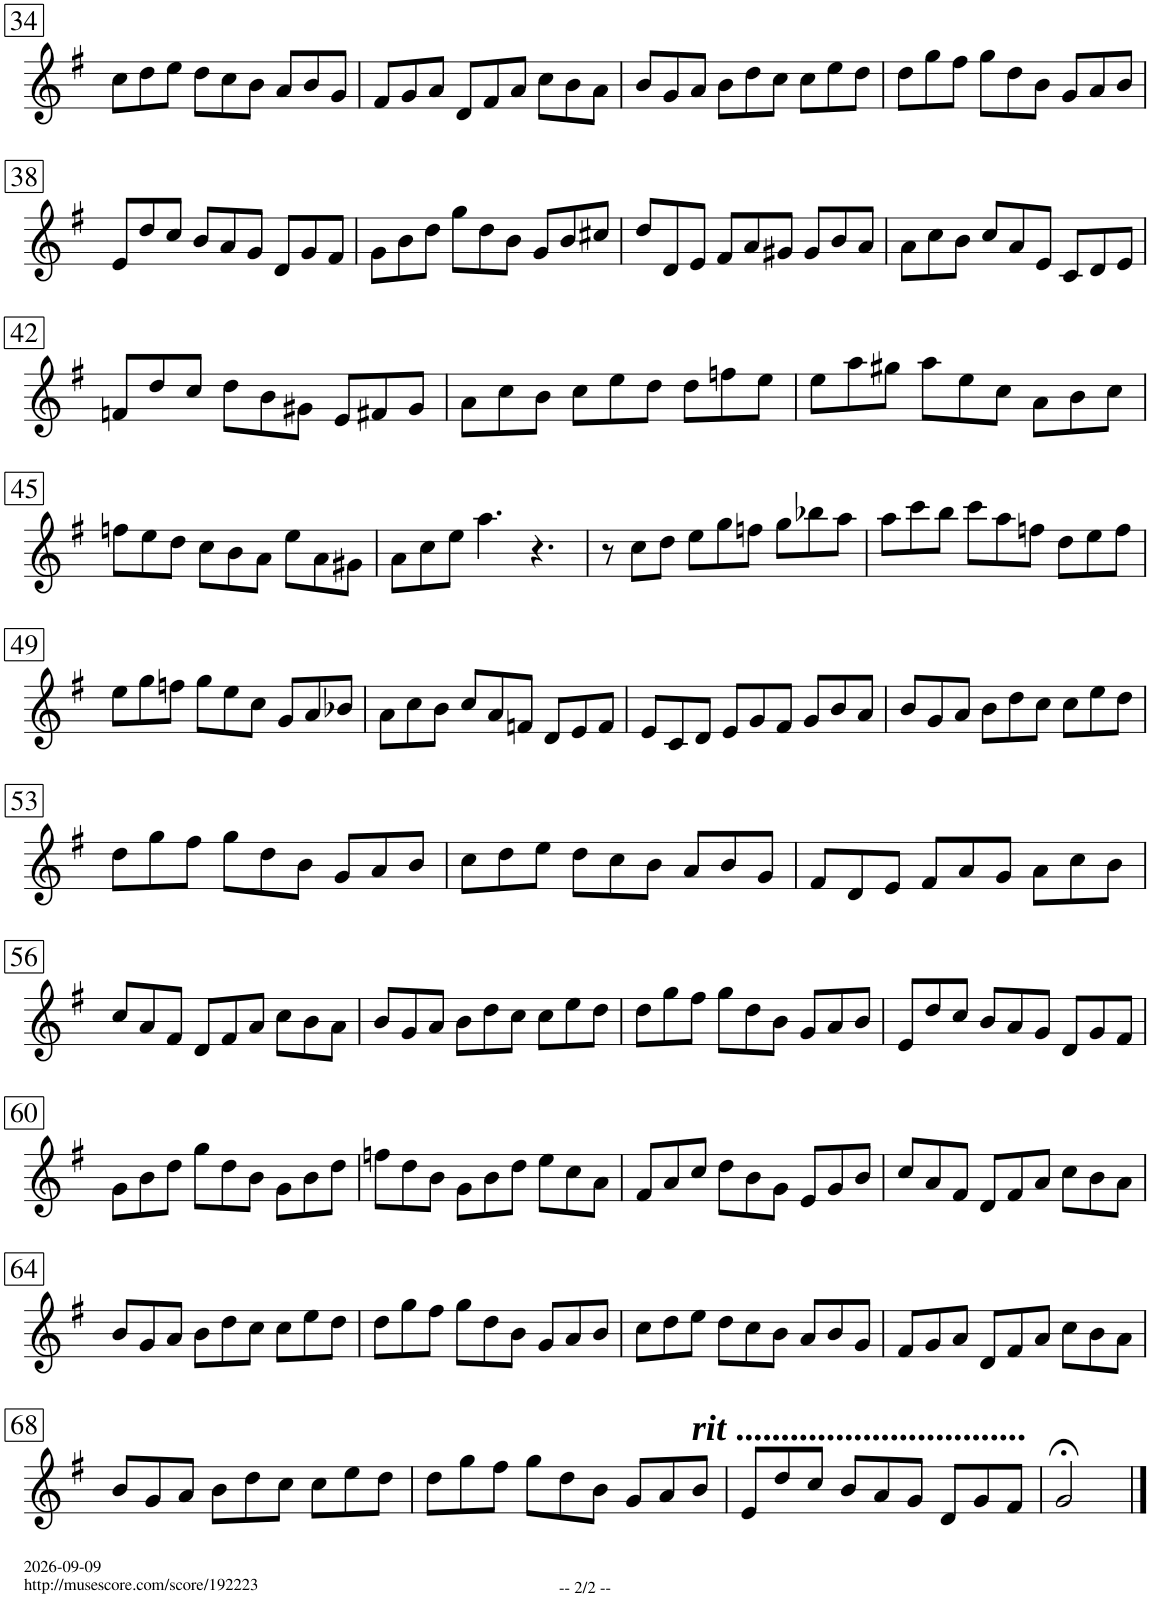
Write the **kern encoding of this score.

**kern	**kern	**kern	**kern
*part3	*part2	*part2	*part1
*staff4	*staff3	*staff2	*staff1
*I"Alto Alto	*I"Piano	*	*I"Tenore Flute
*I'A.A.	*I'P	*	*I'Fl
!!LO:PB:g=z
*clefG2	*clefF4	*clefG2	*clefG2
*k[f#]	*k[f#]	*k[f#]	*k[f#]
*M9/8	*M9/8	*M9/8	*M9/8
=34	=34	=34	=34
8%9r	8%9r	8%9r	8cc\L
.	.	.	8dd\
.	.	.	8ee\J
.	.	.	8dd\L
.	.	.	8cc\
.	.	.	8b\J
.	.	.	8a/L
.	.	.	8b/
.	.	.	8g/J
=35	=35	=35	=35
8%9r	8%9r	8%9r	8f#/L
.	.	.	8g/
.	.	.	8a/J
.	.	.	8d/L
.	.	.	8f#/
.	.	.	8a/J
.	.	.	8cc\L
.	.	.	8b\
.	.	.	8a\J
=36	=36	=36	=36
8%9r	8%9r	8%9r	8b/L
.	.	.	8g/
.	.	.	8a/J
.	.	.	8b\L
.	.	.	8dd\
.	.	.	8cc\J
.	.	.	8cc\L
.	.	.	8ee\
.	.	.	8dd\J
=37	=37	=37	=37
8%9r	8%9r	8%9r	8dd\L
.	.	.	8gg\
.	.	.	8ff#\J
.	.	.	8gg\L
.	.	.	8dd\
.	.	.	8b\J
.	.	.	8g/L
.	.	.	8a/
.	.	.	8b/J
!!LO:LB:g=z
=38	=38	=38	=38
8%9r	8%9r	8%9r	8e/L
.	.	.	8dd/
.	.	.	8cc/J
.	.	.	8b/L
.	.	.	8a/
.	.	.	8g/J
.	.	.	8d/L
.	.	.	8g/
.	.	.	8f#/J
=39	=39	=39	=39
4b	2.GG	2.B 2.d	8g\L
.	.	.	8b\
8g	.	.	8dd\J
4b	.	.	8gg\L
.	.	.	8dd\
8dd	.	.	8b\J
!	!	!LO:N:vis=4	!
4gg	4FF#X	4.r	8g/L
.	.	.	8b/
8g	8DDn	.	8cc#X/J
=40	=40	=40	=40
2.a	4.D	2.d 2.f#	8dd/L
.	.	.	8d/
.	.	.	8e/J
.	4.C	.	8f#/L
.	.	.	8a/
.	.	.	8g#X/J
4.b	4.BB	4.d 4.g#X	8g#/L
.	.	.	8b/
.	.	.	8a/J
=41	=41	=41	=41
2.cc	4.AA	2.e 2.a	8a\L
.	.	.	8cc\
.	.	.	8b\J
*	*Xbrackettup	*	*
.	16%3A\L	.	8cc/L
.	.	.	8a/
.	16%3G\J	.	.
.	.	.	8e/J
4.cc	16%3Fn\L	4.fn 4.a	8c/L
.	.	.	8d/
.	16%3E\J	.	.
.	.	.	8e/J
!!LO:LB:g=z
=42	=42	=42	=42
4.b	4.Fn 4.B	4.b	8fn/L
.	.	.	8dd/
.	.	.	8cc/J
8b\L	8B\L	8r	8dd\L
8cc\	8c\	8cc\L	8b\
8dd\J	8d\J	8dd\J	8g#X\J
4.b	4.G#X 4.B	4.b	8e/L
.	.	.	8f#X/
.	.	.	8g#/J
=43	=43	=43	=43
4.a	8A\L	4.a	8a\L
.	8c\	.	8cc\
.	8B\J	.	8b\J
*	*clefG2	*	*
4a	8c/L	4.a	8cc\L
.	8e/	.	8ee\
8g#X	8d/J	.	8dd\J
4a	8d/L	4fn 4a	8dd\L
.	8fn/	.	8ffn\
8b	8e/J	8b	8ee\J
=44	=44	=44	=44
4cc	8e/L	4a 4cc	8ee\L
.	8a/	.	8aa\
8b	8g#X/J	8b	8gg#X\J
4cc	8a/L	4fn 4cc	8aa\L
.	8e/	.	8ee\
8a	8c/J	8a	8cc\J
*	*clefF4	*	*
4fn	8A\L	4c 4f	8a\L
.	8B\	.	8b\
8a	8c\J	8a	8cc\J
!!LO:LB:g=z
=45	=45	=45	=45
4a	8fn\L	4d 4a	8ffn\L
.	8e\	.	8ee\
8g#X	8d\J	8g#X	8dd\J
4a	8c\L	4f#X 4a	8cc\L
.	8B\	.	8b\
8f#X	8A\J	8f#	8a\J
4b	8E\L	4B 4e	8ee\L
.	8A\	.	8a\
8dd	8G#X\J	8dn	8g#X\J
=46	=46	=46	=46
2.cc	2.A	2.e 2.a	8a\L
.	.	.	8cc\
.	.	.	8ee\J
.	.	.	4.aa\
4.dd	4.B	4.d 4.g	4.r
=47	=47	=47	=47
2.ee	4.c	4.c 4.g	8r
.	.	.	8cc\L
.	.	.	8dd\J
.	4.A	4.cc	8ee\L
.	.	.	8gg\
.	.	.	8ffn\J
4.ee	4.E	4.c 4.g	8gg\L
.	.	.	8bb-X\
.	.	.	8aa\J
=48	=48	=48	=48
2.dd	4.Fn	4.A 4.fn	8aa\L
.	.	.	8ccc\
.	.	.	8bb\J
.	4.D	4.a	8ccc\L
.	.	.	8aa\
.	.	.	8ffn\J
4.dd	4.G	4.B 4.g	8dd\L
.	.	.	8ee\
.	.	.	8ff\J
!!LO:LB:g=z
=49	=49	=49	=49
4.cc	2.C	4.e 4.g	8ee\L
.	.	.	8gg\
.	.	.	8ffn\J
4cc	.	4.e 4.g	8gg\L
.	.	.	8ee\
8g	.	.	8cc\J
!	!LO:N:vis=4	!	!
4e	4.r	4.c	8g/L
.	.	.	8a/
8d	.	.	8b-X/J
=50	=50	=50	=50
4c	4.Fn	4d 4a	8a\L
.	.	.	8cc\
8e	.	8bn	8b\J
4fn	4.D	4a 4cc	8cc/L
.	.	.	8a/
8a	.	8a	8fn/J
4b	4.G	4g 4b	8d/L
.	.	.	8e/
8dd	.	8dd	8f/J
=51	=51	=51	=51
4cc	4.C	4g 4cc	8e/L
.	.	.	8c/
8g	.	8g	8d/J
4cc	4r	4cc	8e/L
.	.	.	8g/
8a	8C	8d 8a	8f#/J
4dd	4BB	4d 4dd	8g/L
.	.	.	8b/
8f#X	8D	8d 8f#X	8a/J
=52	=52	=52	=52
2.b	2.GG 2.BB 2.D	2.g 2.b	8b/L
.	.	.	8g/
.	.	.	8a/J
.	.	.	8b\L
.	.	.	8dd\
.	.	.	8cc\J
4.cc	4.C	4.g 4.cc	8cc\L
.	.	.	8ee\
.	.	.	8dd\J
!!LO:LB:g=z
=53	=53	=53	=53
*	*	*^	*
2.dd	4.D 4.G	2.dd	4.a	8dd\L
.	.	.	.	8gg\
.	.	.	.	8ff#\J
.	4.G	.	4.g	8gg\L
.	.	.	.	8dd\
.	.	.	.	8b\J
4.dd	4.FF# 4.D	4.b 4.dd	4.f#X	8g/L
.	.	.	.	8a/
.	.	.	.	8b/J
=54	=54	=54	=54	=54
4.cc	4.C 4.E 4.G	2.cc	4.g	8cc\L
.	.	.	.	8dd\
.	.	.	.	8ee\J
2.b	4.D	.	4.a	8dd\L
.	.	.	.	8cc\
.	.	.	.	8b\J
.	4.E 4.G 4.B	4.b	4.g	8a/L
.	.	.	.	8b/
.	.	.	.	8g/J
*	*	*v	*v	*
=55	=55	=55	=55
[4.a	2.AA 2.D 2.F#	2.f#	8f#/L
.	.	.	8d/
.	.	.	8e/J
4a]	.	.	8f#/L
.	.	.	8a/
8e	.	.	8g/J
4f#	4.F#	4d 4f#	8a\L
.	.	.	8cc\
8g	.	8d 8g	8b\J
!!LO:LB:g=z
=56	=56	=56	=56
4a	4.DD	4f# 4a	8cc/L
.	.	.	8a/
8cc	.	8a 8cc	8f#/J
!	!LO:N:vis=4	!	!
4a	4.r	4f# 4a	8d/L
.	.	.	8f#/
8f#	.	8d 8f#	8a/J
4d	4.D	4A 4d	8cc\L
.	.	.	8b\
8f#	.	8d 8f#	8a\J
=57	=57	=57	=57
2.b	4.G	2.d 2.g	8b/L
.	.	.	8g/
.	.	.	8a/J
.	4.F#X	.	8b\L
.	.	.	8dd\
.	.	.	8cc\J
4.cc	4.E	4.e 4.g	8cc\L
.	.	.	8ee\
.	.	.	8dd\J
=58	=58	=58	=58
2.dd	4.BB	4.d 4.g	8dd\L
.	.	.	8gg\
.	.	.	8ff#\J
.	4.B	4.B 4.d	8gg\L
.	.	.	8dd\
.	.	.	8b\J
4.b	4.E	4.B 4.e	8g/L
.	.	.	8a/
.	.	.	8b/J
=59	=59	=59	=59
4.a	4.C	8a\L	8e/L
.	.	8b\	8dd/
.	.	8cc\J	8cc/J
4.b	2.D	4.a 4.dd	8b/L
.	.	.	8a/
.	.	.	8g/J
4.a	.	4.a 4.ff#	8d/L
.	.	.	8g/
.	.	.	8f#/J
!!LO:LB:g=z
=60	=60	=60	=60
4g	2.B 2.d 2.g	2.b 2.dd 2.gg	8g\L
.	.	.	8b\
8g	.	.	8dd\J
4b	.	.	8gg\L
.	.	.	8dd\
8dd	.	.	8b\J
!	!LO:N:vis=4	!LO:N:vis=4	!
4gg	4.r	4.r	8g\L
.	.	.	8b\
8dd	.	.	8dd\J
=61	=61	=61	=61
4b	[2.GG	4d 4b	8ffn\L
.	.	.	8dd\
8g	.	8g	8b\J
4dd	.	4dd	8g\L
.	.	.	8b\
8b	.	8g 8b	8dd\J
[4.cc	4.GG_	4e 4cc	8ee\L
.	.	.	8cc\
.	.	8c	8a\J
=62	=62	=62	=62
4cc]	4.GG]	4A 4cc	8f#/L
.	.	.	8a/
8a	.	8a	8cc/J
[4.b	[2.GG	4b	8dd\L
.	.	.	8b\
.	.	8d	8g\J
4b]	.	4B 4b	8e/L
.	.	.	8g/
8g	.	8e 8g	8b/J
=63	=63	=63	=63
[4.a	2.GG_	4E 4a	8cc/L
.	.	.	8a/
.	.	8A	8f#/J
4a]	.	4F# 4a	8d/L
.	.	.	8f#/
8f#	.	8f# 8a	8a/J
4d	4.GG]	4d 4f#	8cc\L
.	.	.	8b\
8f#	.	8d 8f#	8a\J
!!LO:LB:g=z
=64	=64	=64	=64
4g	4.GG	4d 4g	8b/L
.	.	.	8g/
8d	.	8d	8a/J
4g	4.G	4d 4g	8b\L
.	.	.	8dd\
8f#	.	8f#	8cc\J
4g	4.E	4e 4g	8cc\L
.	.	.	8ee\
8a	.	8a	8dd\J
=65	=65	=65	=65
4b	4.BB	4g 4b	8dd\L
.	.	.	8gg\
8a	.	8a	8ff#\J
4b	4.E	4e 4b	8gg\L
.	.	.	8dd\
8g	.	8g	8b\J
4e	4.EE	4B 4g	8g/L
.	.	.	8a/
8d	.	8d	8b/J
=66	=66	=66	=66
4e	4.AA	4A 4e	8cc\L
.	.	.	8dd\
8f#	.	8f#	8ee\J
4g	4.BB	4d 4g	8dd\L
.	.	.	8cc\
8d	.	8d	8b\J
4e	4.C	4c 4e	8a/L
.	.	.	8b/
8b	.	8B	8g/J
=67	=67	=67	=67
4a	4.D	4A 4c	8f#/L
.	.	.	8g/
8d	.	8d	8a/J
4a	4.F#	4A 4a	8d/L
.	.	.	8f#/
8g	.	8g	8a/J
4a	4.D	4f# 4a	8cc\L
.	.	.	8b\
8f#	.	8f#	8a\J
!!LO:LB:g=z
=68	=68	=68	=68
4d	4.G	4d 4g	8b/L
.	.	.	8g/
8f#	.	8f#	8a/J
4g	4.E	4G 4g	8b\L
.	.	.	8dd\
8f#	.	8f#	8cc\J
4g	4.C	4e 4g	8cc\L
.	.	.	8ee\
8a	.	8a	8dd\J
=69	=69	=69	=69
4b	4.BB	4g 4b	8dd\L
.	.	.	8gg\
8a	.	8a	8ff#\J
4b	4.E	4e 4b	8gg\L
.	.	.	8dd\
8g	.	8g	8b\J
4e	4.D	4B 4e	8g/L
.	.	.	8a/
!	!	!	!LO:TX:a:Bi:t=rit
!	!	!	!LO:TX:a:t=................................
8g	.	8g	8b/J
=70	=70	=70	=70
4a	4.C	4c 4a	8e/L
.	.	.	8dd/
8f#	.	8f#	8cc/J
4g	4.C#X	4e 4g	8b/L
.	.	.	8a/
8e	.	8e	8g/J
4a	4.D	4A 4d	8d/L
.	.	.	8g/
8cc	.	8cn	8f#/J
=71	=71	=71	=71
2b	2GG; 2B;	2d;< 2g;< 2b;< 2gg;<	2g;</
==	==	==	==
*-	*-	*-	*-
